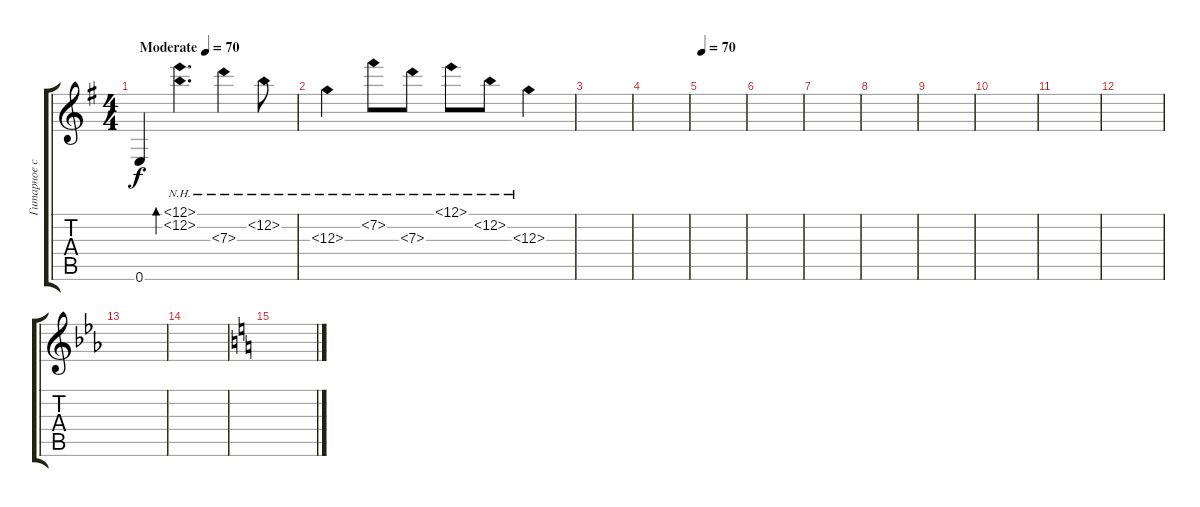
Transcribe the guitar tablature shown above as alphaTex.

\track ("Гитарное соло" "Гитарное с") {instrument overdrivenguitar}
\staff {score tabs}
\tuning (E4 B3 G3 D3 A2 E2) {hide}
\ts (4 4)
\tempo (70 "Moderate")
\clef g2
\ks g
0.6.4{dy f volume 9 instrument overdrivenguitar} (12.1{nh} 12.2{nh}).4{d bd 30} 7.3{nh}.4 12.2{nh}.8 |
12.3{nh}.4 7.2{nh}.8 7.3{nh}.8 12.1{nh}.8 12.2{nh}.8 12.3{nh}.4 |
|
|
\tempo 70
|
|
|
|
|
|
|
|
\ks eb
|
|
\ks c
